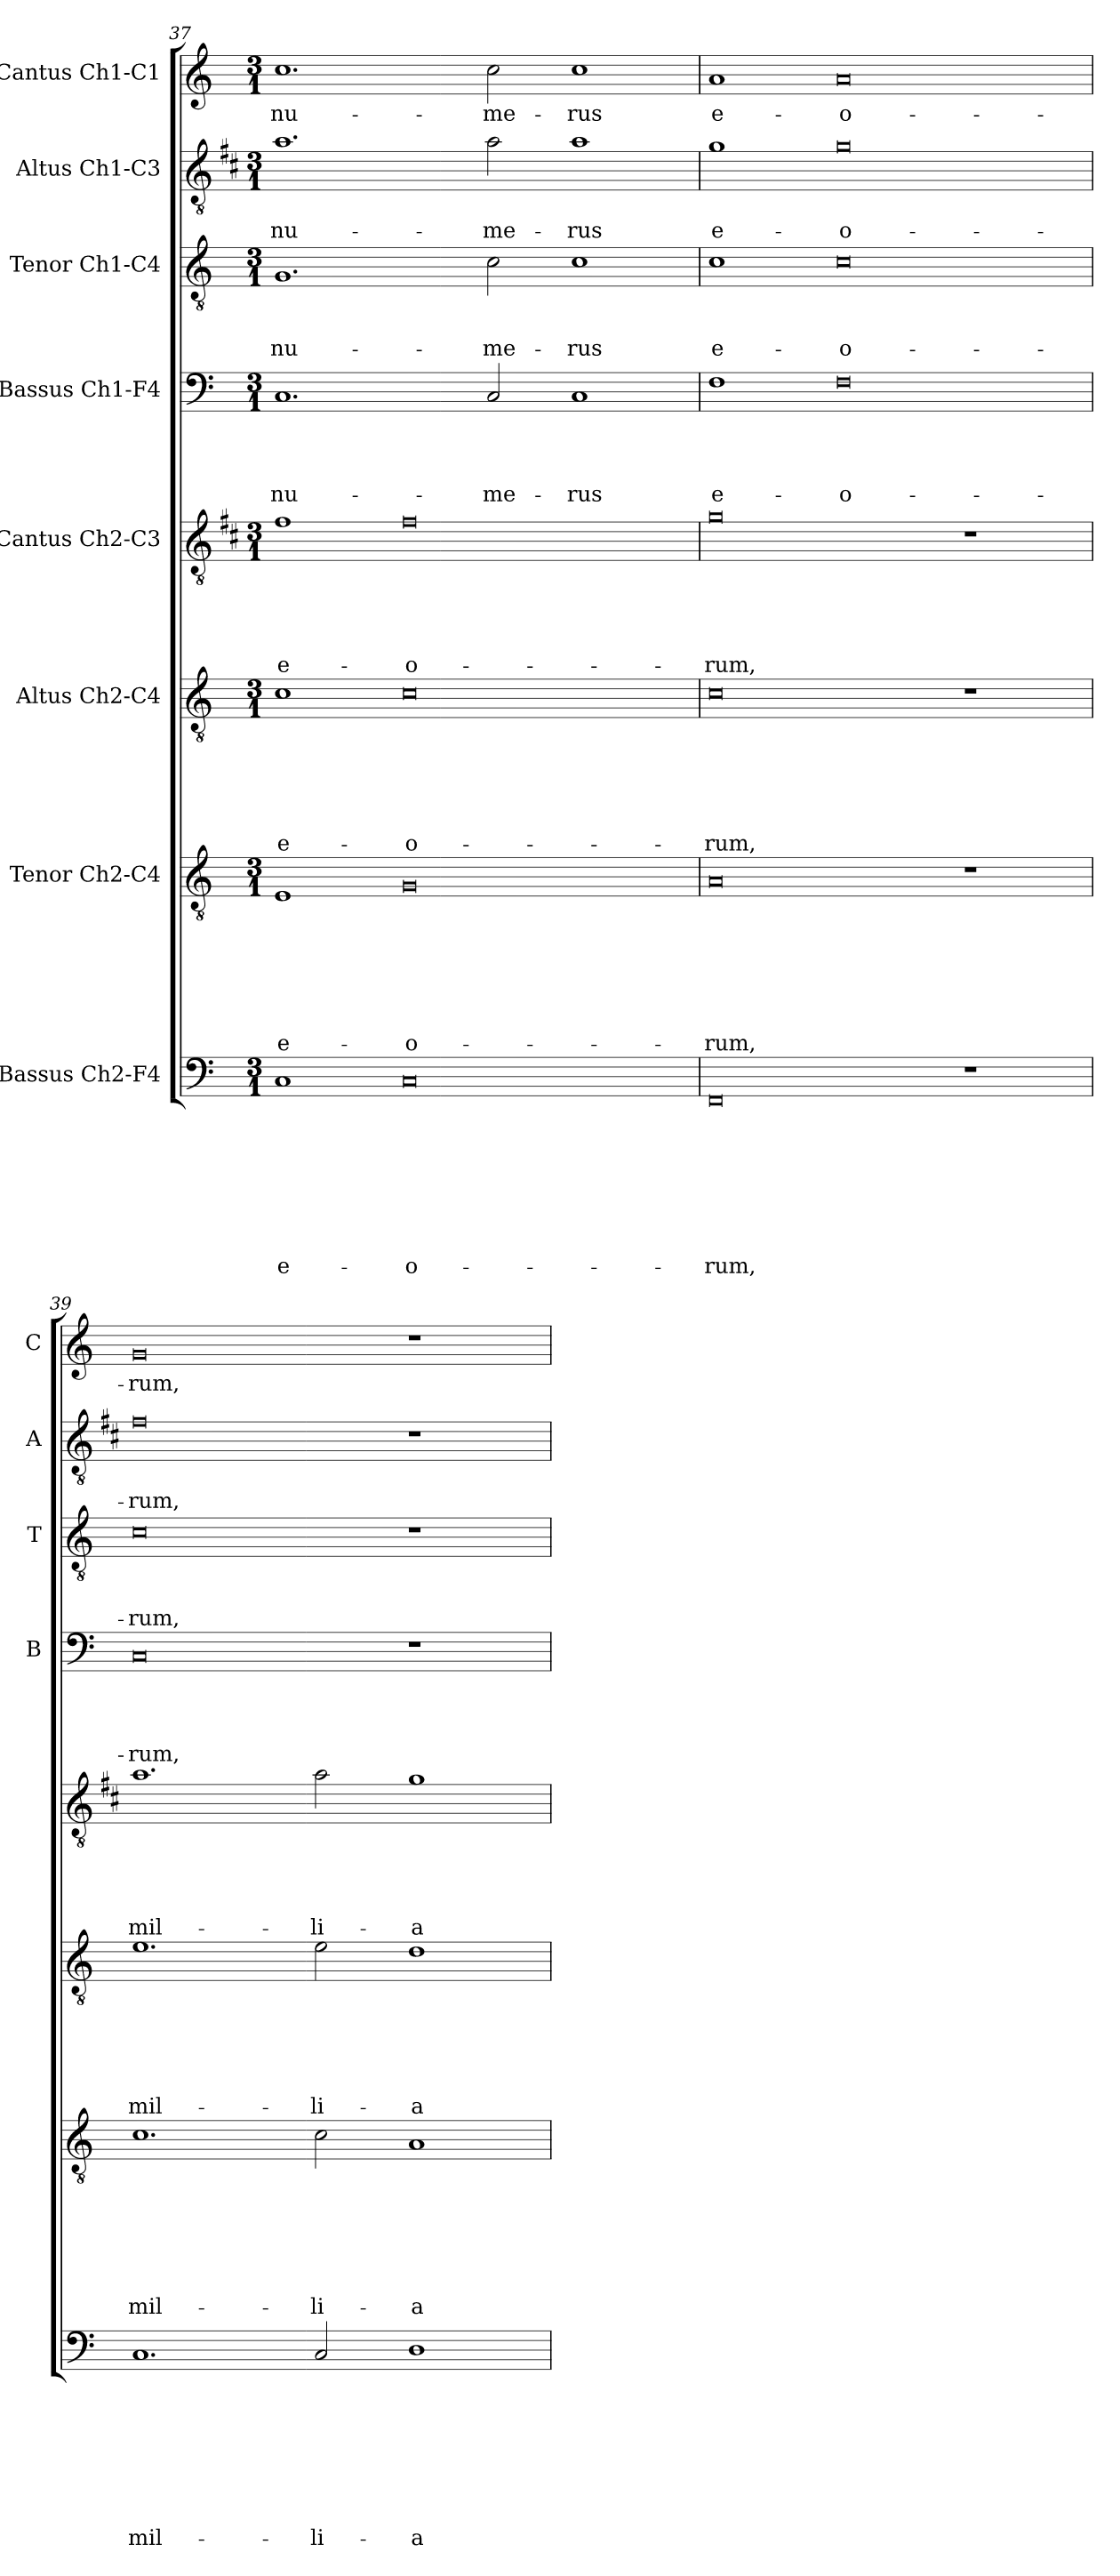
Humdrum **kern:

**kern	**text	**text	**text	**text	**text	**text	**text	**text	**kern	**text	**text	**text	**text	**text	**text	**text	**kern	**text	**text	**text	**text	**text	**text	**kern	**text	**text	**text	**text	**text	**kern	**text	**text	**text	**text	**kern	**text	**text	**text	**kern	**text	**text	**kern	**text
*part8	*part8	*part8	*part8	*part8	*part8	*part8	*part8	*part8	*part7	*part7	*part7	*part7	*part7	*part7	*part7	*part7	*part6	*part6	*part6	*part6	*part6	*part6	*part6	*part5	*part5	*part5	*part5	*part5	*part5	*part4	*part4	*part4	*part4	*part4	*part3	*part3	*part3	*part3	*part2	*part2	*part2	*part1	*part1
*staff8	*staff8	*staff8	*staff8	*staff8	*staff8	*staff8	*staff8	*staff8	*staff7	*staff7	*staff7	*staff7	*staff7	*staff7	*staff7	*staff7	*staff6	*staff6	*staff6	*staff6	*staff6	*staff6	*staff6	*staff5	*staff5	*staff5	*staff5	*staff5	*staff5	*staff4	*staff4	*staff4	*staff4	*staff4	*staff3	*staff3	*staff3	*staff3	*staff2	*staff2	*staff2	*staff1	*staff1
*I"Bassus Ch2-F4	*	*	*	*	*	*	*	*	*I"Tenor Ch2-C4	*	*	*	*	*	*	*	*I"Altus Ch2-C4	*	*	*	*	*	*	*I"Cantus Ch2-C3	*	*	*	*	*	*I"Bassus Ch1-F4	*	*	*	*	*I"Tenor Ch1-C4	*	*	*	*I"Altus Ch1-C3	*	*	*I"Cantus Ch1-C1	*
*	*	*	*	*	*	*	*	*	*	*	*	*	*	*	*	*	*	*	*	*	*	*	*	*	*	*	*	*	*	*I'B	*	*	*	*	*I'T	*	*	*	*I'A	*	*	*I'C	*
*clefF4	*	*	*	*	*	*	*	*	*clefGv2	*	*	*	*	*	*	*	*clefGv2	*	*	*	*	*	*	*clefGv2	*	*	*	*	*	*clefF4	*	*	*	*	*clefGv2	*	*	*	*clefGv2	*	*	*clefG2	*
*	*	*	*	*	*	*	*	*	*	*	*	*	*	*	*	*	*	*	*	*	*	*	*	*ITrd1c2	*	*	*	*	*	*	*	*	*	*	*	*	*	*	*ITrd1c2	*	*	*	*
*k[]	*	*	*	*	*	*	*	*	*k[]	*	*	*	*	*	*	*	*k[]	*	*	*	*	*	*	*k[]	*	*	*	*	*	*k[]	*	*	*	*	*k[]	*	*	*	*k[]	*	*	*k[]	*
*C:	*	*	*	*	*	*	*	*	*C:	*	*	*	*	*	*	*	*C:	*	*	*	*	*	*	*C:	*	*	*	*	*	*C:	*	*	*	*	*C:	*	*	*	*C:	*	*	*C:	*
*M3/1	*	*	*	*	*	*	*	*	*M3/1	*	*	*	*	*	*	*	*M3/1	*	*	*	*	*	*	*M3/1	*	*	*	*	*	*M3/1	*	*	*	*	*M3/1	*	*	*	*M3/1	*	*	*M3/1	*
=37	=37	=37	=37	=37	=37	=37	=37	=37	=37	=37	=37	=37	=37	=37	=37	=37	=37	=37	=37	=37	=37	=37	=37	=37	=37	=37	=37	=37	=37	=37	=37	=37	=37	=37	=37	=37	=37	=37	=37	=37	=37	=37	=37
!	!	!	!	!	!	!	!	!LO:LY:b	!	!	!	!	!	!	!	!LO:LY:b	!	!	!	!	!	!	!LO:LY:b	!	!	!	!	!	!LO:LY:b	!	!	!	!	!LO:LY:b	!	!	!	!LO:LY:b	!	!	!LO:LY:b	!	!LO:LY:b
1C	.	.	.	.	.	.	.	e-	1E	.	.	.	.	.	.	e-	1c	.	.	.	.	.	e-	1e	.	.	.	.	e-	1.C	.	.	.	nu-	1.G	.	.	nu-	1.g	.	nu-	1.cc	nu-
!	!	!	!	!	!	!	!	!LO:LY:b	!	!	!	!	!	!	!	!LO:LY:b	!	!	!	!	!	!	!LO:LY:b	!	!	!	!	!	!LO:LY:b	!	!	!	!	!	!	!	!	!	!	!	!	!	!
0C	.	.	.	.	.	.	.	-o-	0G	.	.	.	.	.	.	-o-	0c	.	.	.	.	.	-o-	0e	.	.	.	.	-o-	.	.	.	.	.	.	.	.	.	.	.	.	.	.
!	!	!	!	!	!	!	!	!	!	!	!	!	!	!	!	!	!	!	!	!	!	!	!	!	!	!	!	!	!	!	!	!	!	!LO:LY:b	!	!	!	!LO:LY:b	!	!	!LO:LY:b	!	!LO:LY:b
.	.	.	.	.	.	.	.	.	.	.	.	.	.	.	.	.	.	.	.	.	.	.	.	.	.	.	.	.	.	2C/	.	.	.	-me-	2c\	.	.	-me-	2g\	.	-me-	2cc\	-me-
!	!	!	!	!	!	!	!	!	!	!	!	!	!	!	!	!	!	!	!	!	!	!	!	!	!	!	!	!	!	!	!	!	!	!LO:LY:b	!	!	!	!LO:LY:b	!	!	!LO:LY:b	!	!LO:LY:b
.	.	.	.	.	.	.	.	.	.	.	.	.	.	.	.	.	.	.	.	.	.	.	.	.	.	.	.	.	.	1C	.	.	.	-rus	1c	.	.	-rus	1g	.	-rus	1cc	-rus
=38	=38	=38	=38	=38	=38	=38	=38	=38	=38	=38	=38	=38	=38	=38	=38	=38	=38	=38	=38	=38	=38	=38	=38	=38	=38	=38	=38	=38	=38	=38	=38	=38	=38	=38	=38	=38	=38	=38	=38	=38	=38	=38	=38
!	!	!	!	!	!	!	!	!LO:LY:b	!	!	!	!	!	!	!	!LO:LY:b	!	!	!	!	!	!	!LO:LY:b	!	!	!	!	!	!LO:LY:b	!	!	!	!	!LO:LY:b	!	!	!	!LO:LY:b	!	!	!LO:LY:b	!	!LO:LY:b
0FF	.	.	.	.	.	.	.	-rum,	0A	.	.	.	.	.	.	-rum,	0c	.	.	.	.	.	-rum,	0f	.	.	.	.	-rum,	1F	.	.	.	e-	1c	.	.	e-	1f	.	e-	1a	e-
!	!	!	!	!	!	!	!	!	!	!	!	!	!	!	!	!	!	!	!	!	!	!	!	!	!	!	!	!	!	!	!	!	!	!LO:LY:b	!	!	!	!LO:LY:b	!	!	!LO:LY:b	!	!LO:LY:b
.	.	.	.	.	.	.	.	.	.	.	.	.	.	.	.	.	.	.	.	.	.	.	.	.	.	.	.	.	.	0F	.	.	.	-o-	0c	.	.	-o-	0f	.	-o-	0a	-o-
1r	.	.	.	.	.	.	.	.	1r	.	.	.	.	.	.	.	1r	.	.	.	.	.	.	1r	.	.	.	.	.	.	.	.	.	.	.	.	.	.	.	.	.	.	.
!!LO:LB:g=z
=39	=39	=39	=39	=39	=39	=39	=39	=39	=39	=39	=39	=39	=39	=39	=39	=39	=39	=39	=39	=39	=39	=39	=39	=39	=39	=39	=39	=39	=39	=39	=39	=39	=39	=39	=39	=39	=39	=39	=39	=39	=39	=39	=39
!	!	!	!	!	!	!	!	!LO:LY:b	!	!	!	!	!	!	!	!LO:LY:b	!	!	!	!	!	!	!LO:LY:b	!	!	!	!	!	!LO:LY:b	!	!	!	!	!LO:LY:b	!	!	!	!LO:LY:b	!	!	!LO:LY:b	!	!LO:LY:b
1.C	.	.	.	.	.	.	.	mil-	1.c	.	.	.	.	.	.	mil-	1.e	.	.	.	.	.	mil-	1.g	.	.	.	.	mil-	0C	.	.	.	-rum,	0c	.	.	-rum,	0e	.	-rum,	0g	-rum,
!	!	!	!	!	!	!	!	!LO:LY:b	!	!	!	!	!	!	!	!LO:LY:b	!	!	!	!	!	!	!LO:LY:b	!	!	!	!	!	!LO:LY:b	!	!	!	!	!	!	!	!	!	!	!	!	!	!
2C/	.	.	.	.	.	.	.	-li-	2c\	.	.	.	.	.	.	-li-	2e\	.	.	.	.	.	-li-	2g\	.	.	.	.	-li-	.	.	.	.	.	.	.	.	.	.	.	.	.	.
!	!	!	!	!	!	!	!	!LO:LY:b	!	!	!	!	!	!	!	!LO:LY:b	!	!	!	!	!	!	!LO:LY:b	!	!	!	!	!	!LO:LY:b	!	!	!	!	!	!	!	!	!	!	!	!	!	!
1D	.	.	.	.	.	.	.	-a	1A	.	.	.	.	.	.	-a	1d	.	.	.	.	.	-a	1f	.	.	.	.	-a	1r	.	.	.	.	1r	.	.	.	1r	.	.	1r	.
=	=	=	=	=	=	=	=	=	=	=	=	=	=	=	=	=	=	=	=	=	=	=	=	=	=	=	=	=	=	=	=	=	=	=	=	=	=	=	=	=	=	=	=
*-	*-	*-	*-	*-	*-	*-	*-	*-	*-	*-	*-	*-	*-	*-	*-	*-	*-	*-	*-	*-	*-	*-	*-	*-	*-	*-	*-	*-	*-	*-	*-	*-	*-	*-	*-	*-	*-	*-	*-	*-	*-	*-	*-
